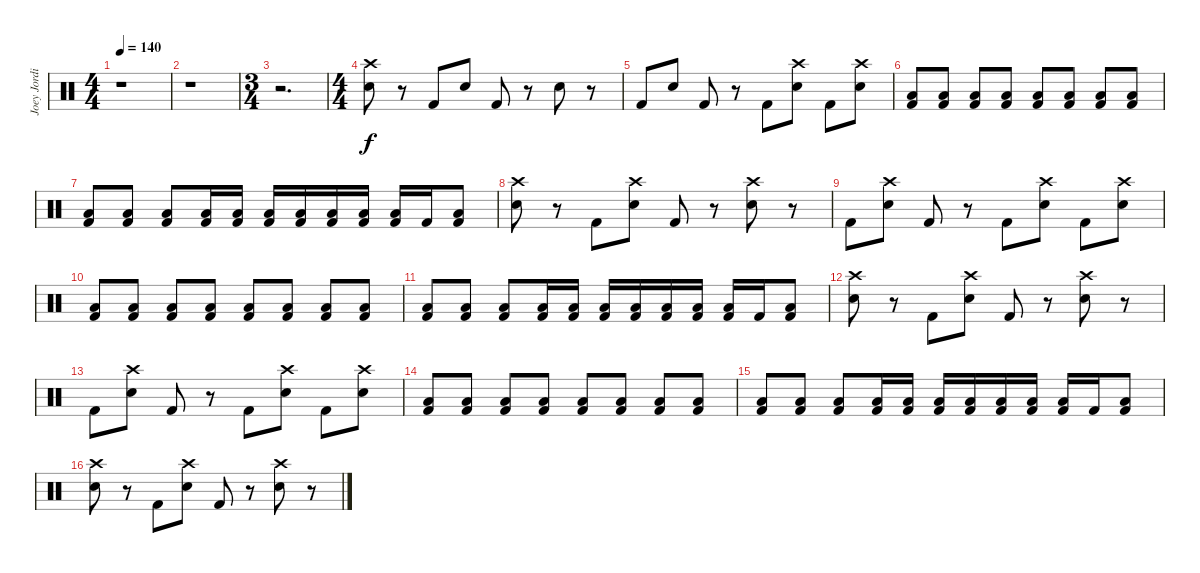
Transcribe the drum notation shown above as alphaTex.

\track ("Joey Jordison" "Joey Jordi") {instrument percussion}
\staff {score}
\articulation defaults
\ts (4 4)
\tempo 140
\clef neutral
\ks c
r.1{dy f} |
r.1 |
\ts (3 4)
r.2{d} |
\ts (4 4)
("Crash high (hit)" "Electric Snare (hit)").8 r.8 "Kick (hit) 2".8 "Electric Snare (hit)".8 "Kick (hit) 2".8 r.8 "Electric Snare (hit)".8 r.8 |
"Kick (hit) 2".8 "Electric Snare (hit)".8 "Kick (hit) 2".8 r.8 "Kick (hit) 2".8 ("Crash high (hit)" "Electric Snare (hit)").8 "Kick (hit) 2".8 ("Crash high (hit)" "Electric Snare (hit)").8 |
("Low Floor Tom (hit)" "Kick (hit) 2").8 ("Low Floor Tom (hit)" "Kick (hit) 2").8 ("Low Floor Tom (hit)" "Kick (hit) 2").8 ("Low Floor Tom (hit)" "Kick (hit) 2").8 ("Low Floor Tom (hit)" "Kick (hit) 2").8 ("Low Floor Tom (hit)" "Kick (hit) 2").8 ("Low Floor Tom (hit)" "Kick (hit) 2").8 ("Low Floor Tom (hit)" "Kick (hit) 2").8 |
("Low Floor Tom (hit)" "Kick (hit) 2").8 ("Low Floor Tom (hit)" "Kick (hit) 2").8 ("Low Floor Tom (hit)" "Kick (hit) 2").8 ("Low Floor Tom (hit)" "Kick (hit) 2").16 ("Low Floor Tom (hit)" "Kick (hit) 2").16 ("Low Floor Tom (hit)" "Kick (hit) 2").16 ("Low Floor Tom (hit)" "Kick (hit) 2").16 ("Low Floor Tom (hit)" "Kick (hit) 2").16 ("Low Floor Tom (hit)" "Kick (hit) 2").16 ("Low Floor Tom (hit)" "Kick (hit) 2").16 "Kick (hit) 2".16 ("Low Floor Tom (hit)" "Kick (hit) 2").8 |
("Crash high (hit)" "Electric Snare (hit)").8 r.8 "Kick (hit) 2".8 ("Crash high (hit)" "Electric Snare (hit)").8 "Kick (hit) 2".8 r.8 ("Crash high (hit)" "Electric Snare (hit)").8 r.8 |
"Kick (hit) 2".8 ("Crash high (hit)" "Electric Snare (hit)").8 "Kick (hit) 2".8 r.8 "Kick (hit) 2".8 ("Crash high (hit)" "Electric Snare (hit)").8 "Kick (hit) 2".8 ("Crash high (hit)" "Electric Snare (hit)").8 |
("Low Floor Tom (hit)" "Kick (hit) 2").8 ("Low Floor Tom (hit)" "Kick (hit) 2").8 ("Low Floor Tom (hit)" "Kick (hit) 2").8 ("Low Floor Tom (hit)" "Kick (hit) 2").8 ("Low Floor Tom (hit)" "Kick (hit) 2").8 ("Low Floor Tom (hit)" "Kick (hit) 2").8 ("Low Floor Tom (hit)" "Kick (hit) 2").8 ("Low Floor Tom (hit)" "Kick (hit) 2").8 |
("Low Floor Tom (hit)" "Kick (hit) 2").8 ("Low Floor Tom (hit)" "Kick (hit) 2").8 ("Low Floor Tom (hit)" "Kick (hit) 2").8 ("Low Floor Tom (hit)" "Kick (hit) 2").16 ("Low Floor Tom (hit)" "Kick (hit) 2").16 ("Low Floor Tom (hit)" "Kick (hit) 2").16 ("Low Floor Tom (hit)" "Kick (hit) 2").16 ("Low Floor Tom (hit)" "Kick (hit) 2").16 ("Low Floor Tom (hit)" "Kick (hit) 2").16 ("Low Floor Tom (hit)" "Kick (hit) 2").16 "Kick (hit) 2".16 ("Low Floor Tom (hit)" "Kick (hit) 2").8 |
("Crash high (hit)" "Electric Snare (hit)").8 r.8 "Kick (hit) 2".8 ("Crash high (hit)" "Electric Snare (hit)").8 "Kick (hit) 2".8 r.8 ("Crash high (hit)" "Electric Snare (hit)").8 r.8 |
"Kick (hit) 2".8 ("Crash high (hit)" "Electric Snare (hit)").8 "Kick (hit) 2".8 r.8 "Kick (hit) 2".8 ("Crash high (hit)" "Electric Snare (hit)").8 "Kick (hit) 2".8 ("Crash high (hit)" "Electric Snare (hit)").8 |
("Low Floor Tom (hit)" "Kick (hit) 2").8 ("Low Floor Tom (hit)" "Kick (hit) 2").8 ("Low Floor Tom (hit)" "Kick (hit) 2").8 ("Low Floor Tom (hit)" "Kick (hit) 2").8 ("Low Floor Tom (hit)" "Kick (hit) 2").8 ("Low Floor Tom (hit)" "Kick (hit) 2").8 ("Low Floor Tom (hit)" "Kick (hit) 2").8 ("Low Floor Tom (hit)" "Kick (hit) 2").8 |
("Low Floor Tom (hit)" "Kick (hit) 2").8 ("Low Floor Tom (hit)" "Kick (hit) 2").8 ("Low Floor Tom (hit)" "Kick (hit) 2").8 ("Low Floor Tom (hit)" "Kick (hit) 2").16 ("Low Floor Tom (hit)" "Kick (hit) 2").16 ("Low Floor Tom (hit)" "Kick (hit) 2").16 ("Low Floor Tom (hit)" "Kick (hit) 2").16 ("Low Floor Tom (hit)" "Kick (hit) 2").16 ("Low Floor Tom (hit)" "Kick (hit) 2").16 ("Low Floor Tom (hit)" "Kick (hit) 2").16 "Kick (hit) 2".16 ("Low Floor Tom (hit)" "Kick (hit) 2").8 |
("Crash high (hit)" "Electric Snare (hit)").8 r.8 "Kick (hit) 2".8 ("Crash high (hit)" "Electric Snare (hit)").8 "Kick (hit) 2".8 r.8 ("Crash high (hit)" "Electric Snare (hit)").8 r.8
